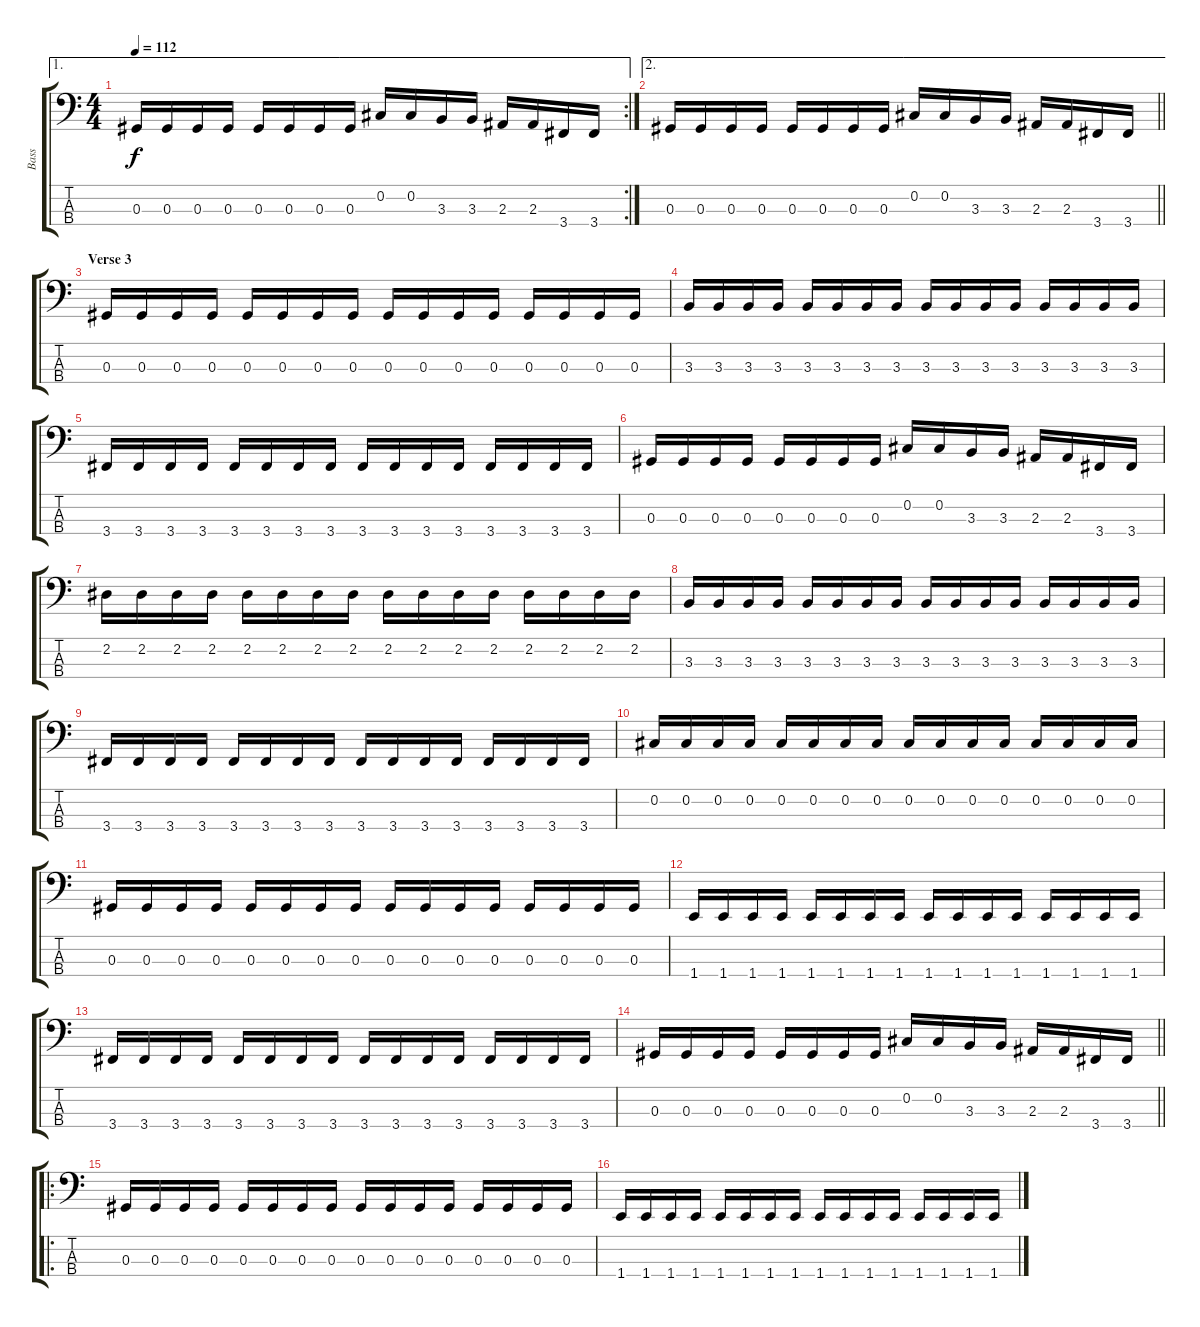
\track ("Bass" "Bass") {instrument electricbassfinger}
\staff {score tabs}
\tuning (Gb2 Db2 Ab1 Eb1) {hide}
\ae 1
\rc 2
\ts (4 4)
\tempo 112
\clef f4
\ks c
0.3.16{dy f} 0.3.16 0.3.16 0.3.16 0.3.16 0.3.16 0.3.16 0.3.16 0.2.16 0.2.16 3.3.16 3.3.16 2.3.16 2.3.16 3.4.16 3.4.16 |
\ae 2
\barLineRight lightlight
0.3.16 0.3.16 0.3.16 0.3.16 0.3.16 0.3.16 0.3.16 0.3.16 0.2.16 0.2.16 3.3.16 3.3.16 2.3.16 2.3.16 3.4.16 3.4.16 |
\section ("" "Verse 3")
0.3.16 0.3.16 0.3.16 0.3.16 0.3.16 0.3.16 0.3.16 0.3.16 0.3.16 0.3.16 0.3.16 0.3.16 0.3.16 0.3.16 0.3.16 0.3.16 |
3.3.16 3.3.16 3.3.16 3.3.16 3.3.16 3.3.16 3.3.16 3.3.16 3.3.16 3.3.16 3.3.16 3.3.16 3.3.16 3.3.16 3.3.16 3.3.16 |
3.4.16 3.4.16 3.4.16 3.4.16 3.4.16 3.4.16 3.4.16 3.4.16 3.4.16 3.4.16 3.4.16 3.4.16 3.4.16 3.4.16 3.4.16 3.4.16 |
0.3.16 0.3.16 0.3.16 0.3.16 0.3.16 0.3.16 0.3.16 0.3.16 0.2.16 0.2.16 3.3.16 3.3.16 2.3.16 2.3.16 3.4.16 3.4.16 |
2.2.16 2.2.16 2.2.16 2.2.16 2.2.16 2.2.16 2.2.16 2.2.16 2.2.16 2.2.16 2.2.16 2.2.16 2.2.16 2.2.16 2.2.16 2.2.16 |
3.3.16 3.3.16 3.3.16 3.3.16 3.3.16 3.3.16 3.3.16 3.3.16 3.3.16 3.3.16 3.3.16 3.3.16 3.3.16 3.3.16 3.3.16 3.3.16 |
3.4.16 3.4.16 3.4.16 3.4.16 3.4.16 3.4.16 3.4.16 3.4.16 3.4.16 3.4.16 3.4.16 3.4.16 3.4.16 3.4.16 3.4.16 3.4.16 |
0.2.16 0.2.16 0.2.16 0.2.16 0.2.16 0.2.16 0.2.16 0.2.16 0.2.16 0.2.16 0.2.16 0.2.16 0.2.16 0.2.16 0.2.16 0.2.16 |
0.3.16 0.3.16 0.3.16 0.3.16 0.3.16 0.3.16 0.3.16 0.3.16 0.3.16 0.3.16 0.3.16 0.3.16 0.3.16 0.3.16 0.3.16 0.3.16 |
1.4.16 1.4.16 1.4.16 1.4.16 1.4.16 1.4.16 1.4.16 1.4.16 1.4.16 1.4.16 1.4.16 1.4.16 1.4.16 1.4.16 1.4.16 1.4.16 |
3.4.16 3.4.16 3.4.16 3.4.16 3.4.16 3.4.16 3.4.16 3.4.16 3.4.16 3.4.16 3.4.16 3.4.16 3.4.16 3.4.16 3.4.16 3.4.16 |
\barLineRight lightlight
0.3.16 0.3.16 0.3.16 0.3.16 0.3.16 0.3.16 0.3.16 0.3.16 0.2.16 0.2.16 3.3.16 3.3.16 2.3.16 2.3.16 3.4.16 3.4.16 |
\ro
\section ("" "")
0.3.16 0.3.16 0.3.16 0.3.16 0.3.16 0.3.16 0.3.16 0.3.16 0.3.16 0.3.16 0.3.16 0.3.16 0.3.16 0.3.16 0.3.16 0.3.16 |
1.4.16 1.4.16 1.4.16 1.4.16 1.4.16 1.4.16 1.4.16 1.4.16 1.4.16 1.4.16 1.4.16 1.4.16 1.4.16 1.4.16 1.4.16 1.4.16
